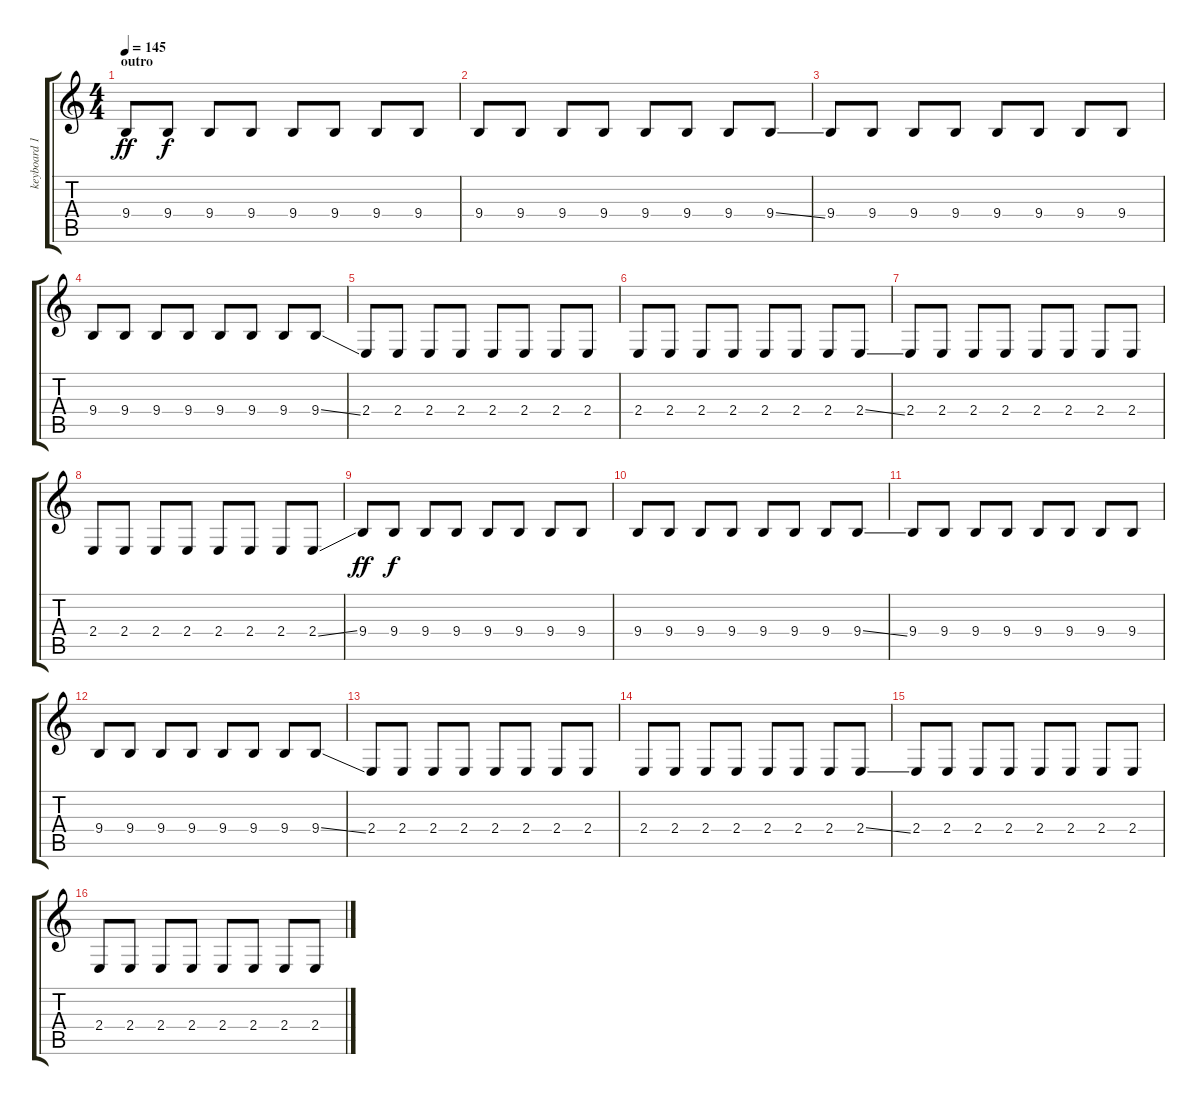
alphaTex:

\track ("keyboard 1" "keyboard 1") {instrument lead2sawtooth}
\staff {score tabs}
\tuning (E4 B3 G3 D3 A2 E2) {hide}
\ts (4 4)
\section ("" "outro")
\tempo 145
\clef g2
\ks c
9.4.8{dy ff} 9.4.8{dy f} 9.4.8 9.4.8 9.4.8 9.4.8 9.4.8 9.4.8 |
9.4.8 9.4.8 9.4.8 9.4.8 9.4.8 9.4.8 9.4.8 9.4{ss}.8 |
9.4.8 9.4.8 9.4.8 9.4.8 9.4.8 9.4.8 9.4.8 9.4.8 |
9.4.8 9.4.8 9.4.8 9.4.8 9.4.8 9.4.8 9.4.8 9.4{ss}.8 |
2.4.8 2.4.8 2.4.8 2.4.8 2.4.8 2.4.8 2.4.8 2.4.8 |
2.4.8 2.4.8 2.4.8 2.4.8 2.4.8 2.4.8 2.4.8 2.4{ss}.8 |
2.4.8 2.4.8 2.4.8 2.4.8 2.4.8 2.4.8 2.4.8 2.4.8 |
2.4.8 2.4.8 2.4.8 2.4.8 2.4.8 2.4.8 2.4.8 2.4{ss}.8 |
9.4.8{dy ff} 9.4.8{dy f} 9.4.8 9.4.8 9.4.8 9.4.8 9.4.8 9.4.8 |
9.4.8 9.4.8 9.4.8 9.4.8 9.4.8 9.4.8 9.4.8 9.4{ss}.8 |
9.4.8 9.4.8 9.4.8 9.4.8 9.4.8 9.4.8 9.4.8 9.4.8 |
9.4.8 9.4.8 9.4.8 9.4.8 9.4.8 9.4.8 9.4.8 9.4{ss}.8 |
2.4.8 2.4.8 2.4.8 2.4.8 2.4.8 2.4.8 2.4.8 2.4.8 |
2.4.8 2.4.8 2.4.8 2.4.8 2.4.8 2.4.8 2.4.8 2.4{ss}.8 |
2.4.8 2.4.8 2.4.8 2.4.8 2.4.8 2.4.8 2.4.8 2.4.8 |
2.4.8 2.4.8 2.4.8 2.4.8 2.4.8 2.4.8 2.4.8 2.4{ss}.8
